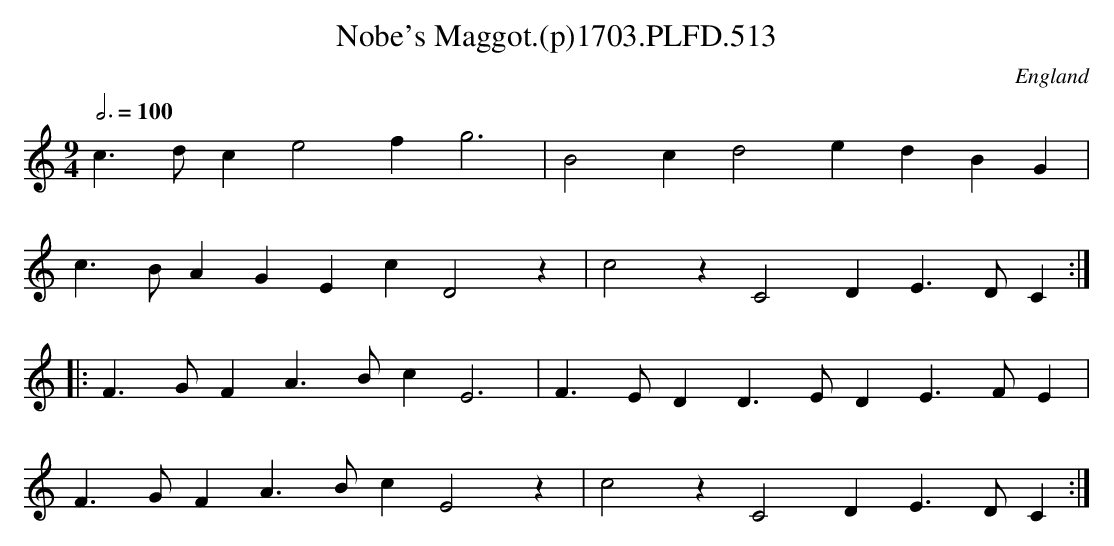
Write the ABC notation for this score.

X:1
T:Nobe's Maggot.(p)1703.PLFD.513
M:9/4
L:1/4
Q:3/4=100
O:England
K:C
c>dce2fg3|B2cd2edBG|
c>BAGEcD2z|c2zC2DE>DC:|
|:F>GFA>BcE3|F>EDD>EDE>FE|
F>GFA>BcE2z|c2zC2DE>DC:|
